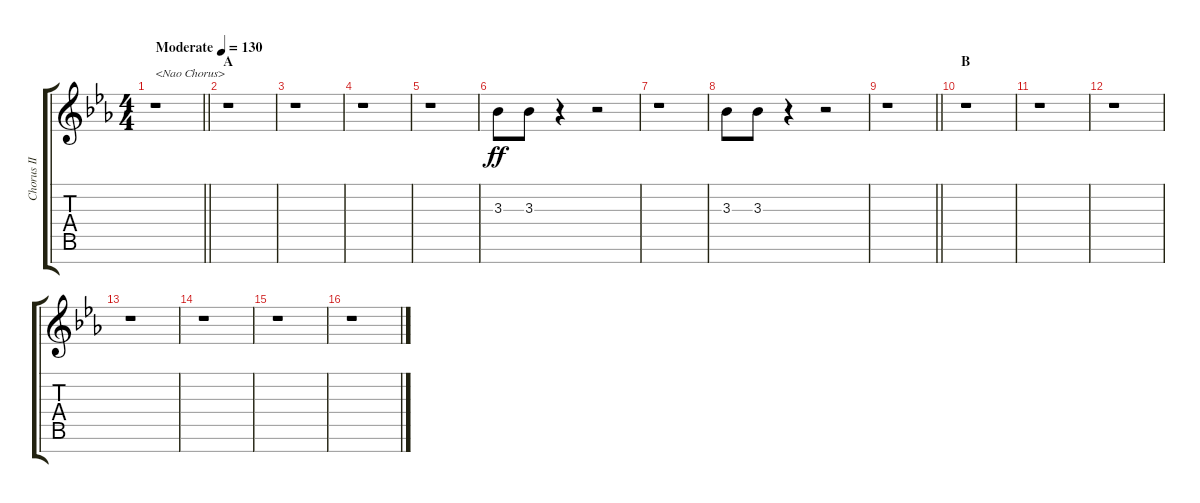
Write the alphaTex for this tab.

\track ("Chorus II" "Chorus II") {instrument voiceoohs}
\staff {score tabs}
\tuning (E5 B4 G4 D4 A3 E3 B2) {hide}
\ts (4 4)
\tempo (130 "Moderate")
\clef g2
\barLineRight lightlight
\ks eb
r.1{txt "<Nao Chorus>" dy ff instrument voiceoohs} |
\section ("" "A")
r.1 |
r.1 |
r.1 |
r.1 |
3.3.8 3.3.8 r.4 r.2 |
r.1 |
3.3.8 3.3.8 r.4 r.2 |
\barLineRight lightlight
r.1 |
\section ("" "B")
r.1 |
r.1 |
r.1 |
r.1 |
r.1 |
r.1 |
r.1
